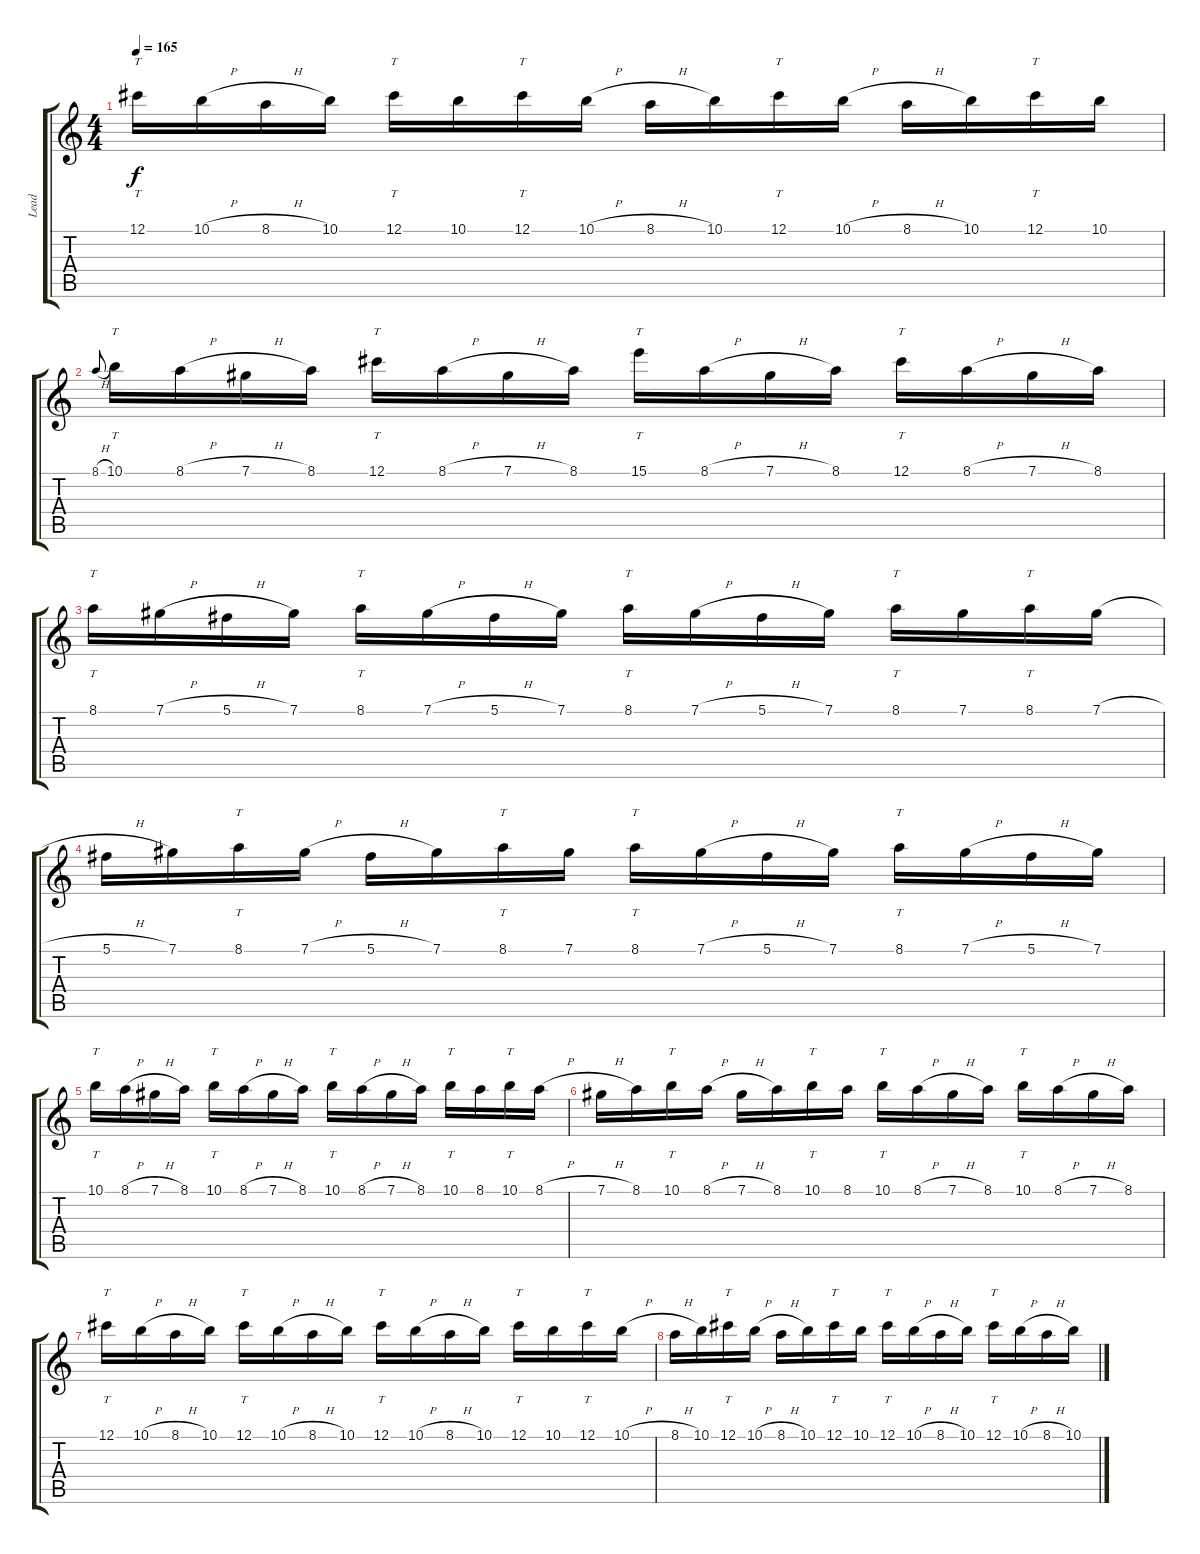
\track ("Lead" "Lead") {instrument distortionguitar}
\staff {score tabs}
\tuning (Db4 Ab3 E3 B2 Gb2 B1) {hide}
\ts (4 4)
\tempo 165
\clef g2
\ks c
12.1.16{tt dy f} 10.1{h}.16 8.1{h}.16 10.1.16 12.1.16{tt} 10.1.16 12.1.16{tt} 10.1{h}.16 8.1{h}.16 10.1.16 12.1.16{tt} 10.1{h}.16 8.1{h}.16 10.1.16 12.1.16{tt} 10.1.16 |
8.1{h}.8{gr onbeat} 10.1.16{tt} 8.1{h}.16 7.1{h}.16 8.1.16 12.1.16{tt} 8.1{h}.16 7.1{h}.16 8.1.16 15.1.16{tt} 8.1{h}.16 7.1{h}.16 8.1.16 12.1.16{tt} 8.1{h}.16 7.1{h}.16 8.1.16 |
8.1.16{tt} 7.1{h}.16 5.1{h}.16 7.1.16 8.1.16{tt} 7.1{h}.16 5.1{h}.16 7.1.16 8.1.16{tt} 7.1{h}.16 5.1{h}.16 7.1.16 8.1.16{tt} 7.1.16 8.1.16{tt} 7.1{h}.16 |
5.1{h}.16 7.1.16 8.1.16{tt} 7.1{h}.16 5.1{h}.16 7.1.16 8.1.16{tt} 7.1.16 8.1.16{tt} 7.1{h}.16 5.1{h}.16 7.1.16 8.1.16{tt} 7.1{h}.16 5.1{h}.16 7.1.16 |
10.1.16{tt} 8.1{h}.16 7.1{h}.16 8.1.16 10.1.16{tt} 8.1{h}.16 7.1{h}.16 8.1.16 10.1.16{tt} 8.1{h}.16 7.1{h}.16 8.1.16 10.1.16{tt} 8.1.16 10.1.16{tt} 8.1{h}.16 |
7.1{h}.16 8.1.16 10.1.16{tt} 8.1{h}.16 7.1{h}.16 8.1.16 10.1.16{tt} 8.1.16 10.1.16{tt} 8.1{h}.16 7.1{h}.16 8.1.16 10.1.16{tt} 8.1{h}.16 7.1{h}.16 8.1.16 |
12.1.16{tt} 10.1{h}.16 8.1{h}.16 10.1.16 12.1.16{tt} 10.1{h}.16 8.1{h}.16 10.1.16 12.1.16{tt} 10.1{h}.16 8.1{h}.16 10.1.16 12.1.16{tt} 10.1.16 12.1.16{tt} 10.1{h}.16 |
8.1{h}.16 10.1.16 12.1.16{tt} 10.1{h}.16 8.1{h}.16 10.1.16 12.1.16{tt} 10.1.16 12.1.16{tt} 10.1{h}.16 8.1{h}.16 10.1.16 12.1.16{tt} 10.1{h}.16 8.1{h}.16 10.1.16
